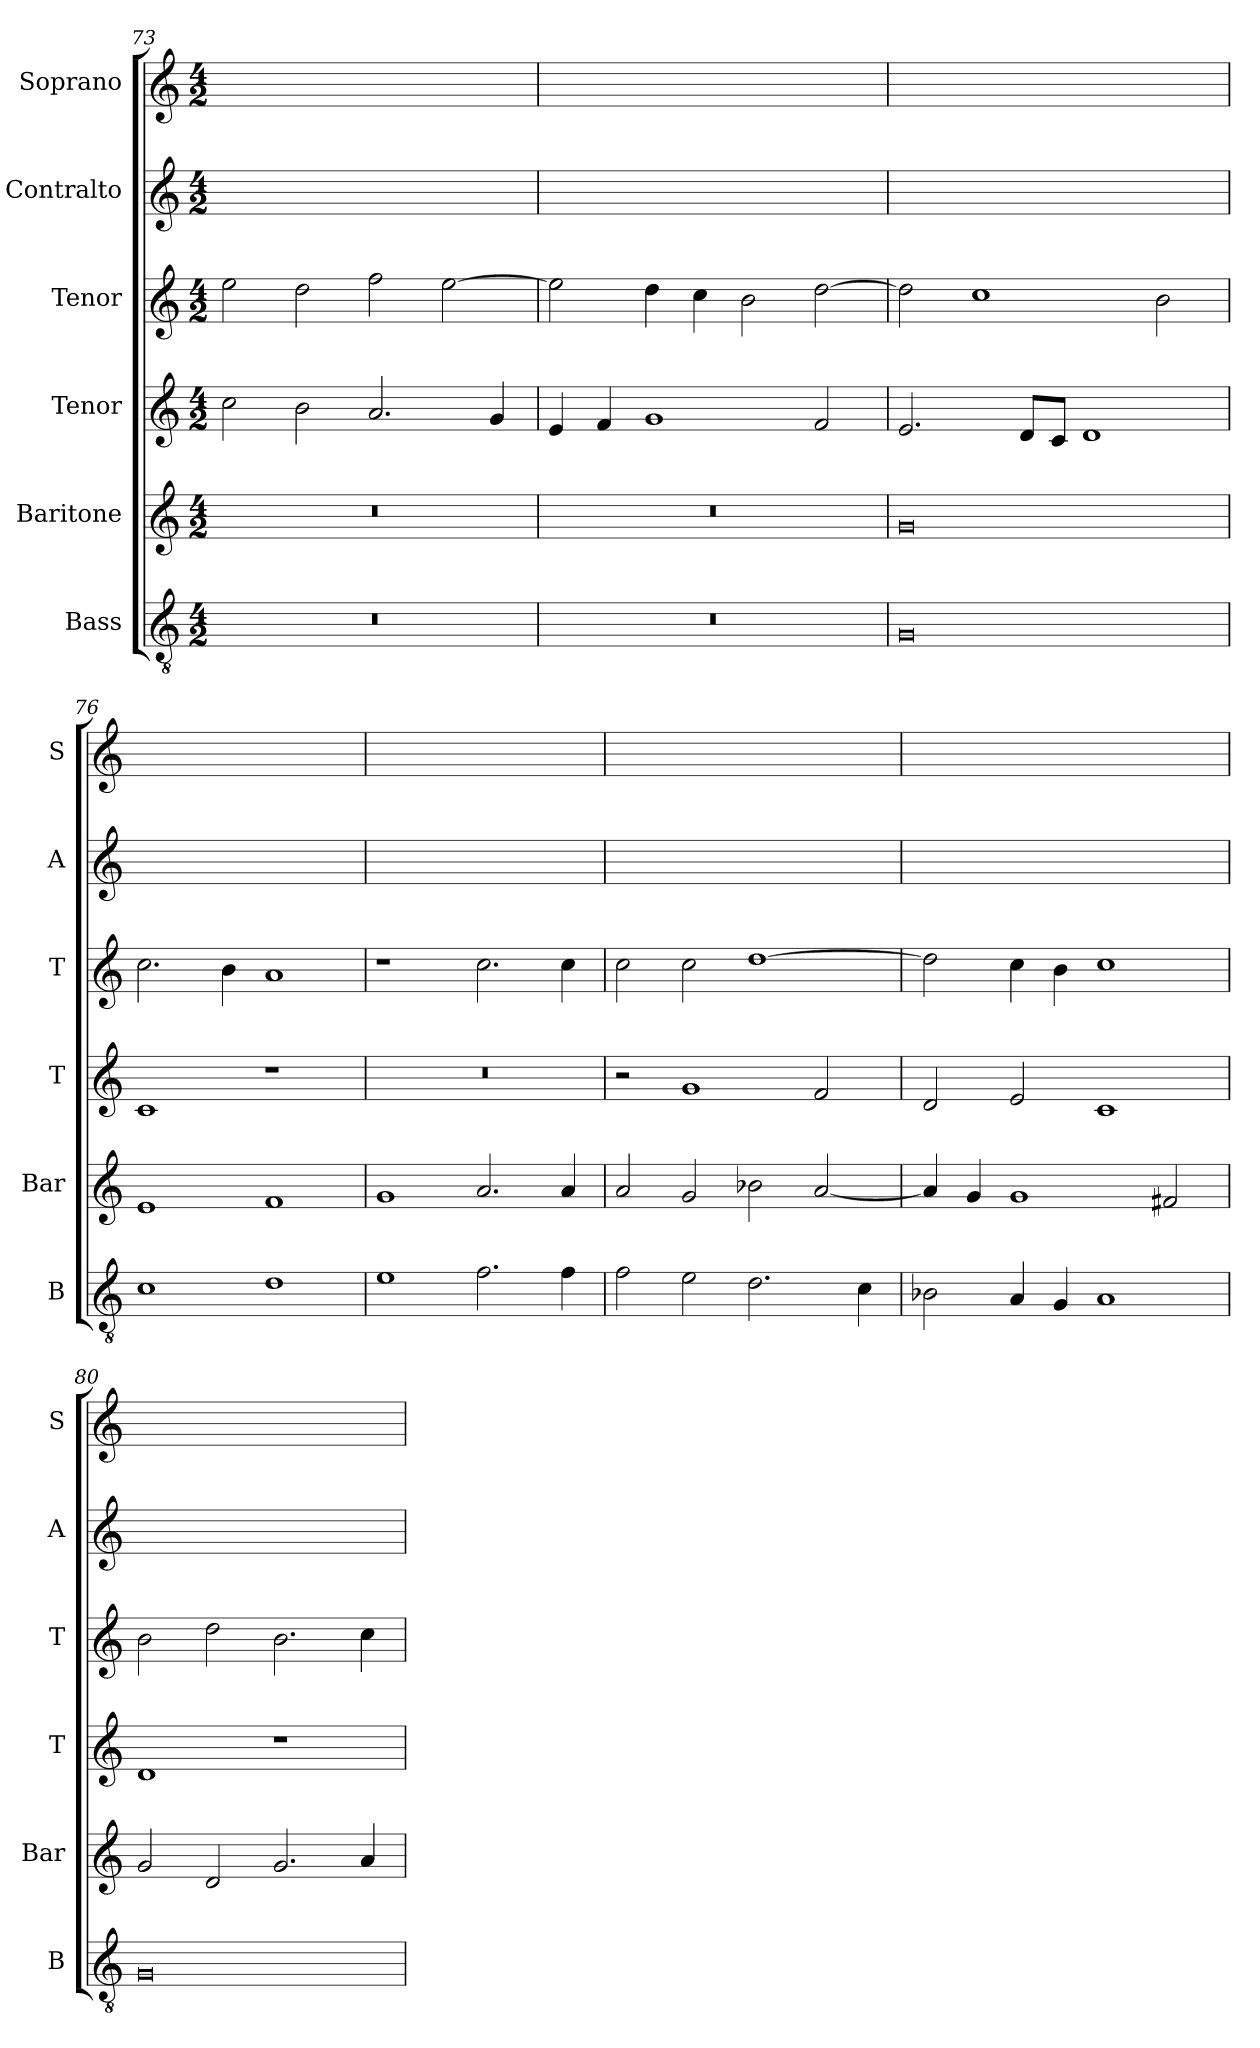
**kern	**kern	**kern	**kern	**kern	**kern
*part6	*part5	*part4	*part3	*part2	*part1
*staff6	*staff5	*staff4	*staff3	*staff2	*staff1
*I"Bass	*I"Baritone	*I"Tenor	*I"Tenor	*I"Contralto	*I"Soprano
*I'B	*I'Bar	*I'T	*I'T	*I'A	*I'S
*clefGv2	*clefG2	*clefG2	*clefG2	*clefG2	*clefG2
*k[]	*k[]	*k[]	*k[]	*k[]	*k[]
*G:mix	*G:mix	*G:mix	*G:mix	*G:mix	*G:mix
*M4/2	*M4/2	*M4/2	*M4/2	*M4/2	*M4/2
=73	=73	=73	=73	=73	=73
0r	0r	2cc	2ee	0ryy	0ryy
.	.	2b	2dd	.	.
.	.	2.a	2ff	.	.
.	.	.	[2ee	.	.
.	.	4g	.	.	.
=74	=74	=74	=74	=74	=74
0r	0r	4e	2ee]	0ryy	0ryy
.	.	4f	.	.	.
.	.	1g	4dd	.	.
.	.	.	4cc	.	.
.	.	.	2b	.	.
.	.	2f	[2dd	.	.
=75	=75	=75	=75	=75	=75
0G	0g	2.e	2dd]	0ryy	0ryy
.	.	.	1cc	.	.
.	.	8d/L	.	.	.
.	.	8c/J	.	.	.
.	.	1d	.	.	.
.	.	.	2b	.	.
=76	=76	=76	=76	=76	=76
1c	1e	1c	2.cc	0ryy	0ryy
.	.	.	4b	.	.
1d	1f	1r	1a	.	.
=77	=77	=77	=77	=77	=77
1e	1g	0r	1r	0ryy	0ryy
2.f	2.a	.	2.cc	.	.
4f	4a	.	4cc	.	.
=78	=78	=78	=78	=78	=78
2f	2a	2r	2cc	0ryy	0ryy
2e	2g	1g	2cc	.	.
2.d	2b-X	.	[1dd	.	.
.	[2a	2f	.	.	.
4c	.	.	.	.	.
=79	=79	=79	=79	=79	=79
2B-X	4a]	2d	2dd]	0ryy	0ryy
.	4g	.	.	.	.
4A	1g	2e	4cc	.	.
4G	.	.	4b	.	.
1A	.	1c	1cc	.	.
.	2f#X	.	.	.	.
=80	=80	=80	=80	=80	=80
0G	2g	1d	2b	0ryy	0ryy
.	2d	.	2dd	.	.
.	2.g	1r	2.b	.	.
.	4a	.	4cc	.	.
=	=	=	=	=	=
*-	*-	*-	*-	*-	*-
